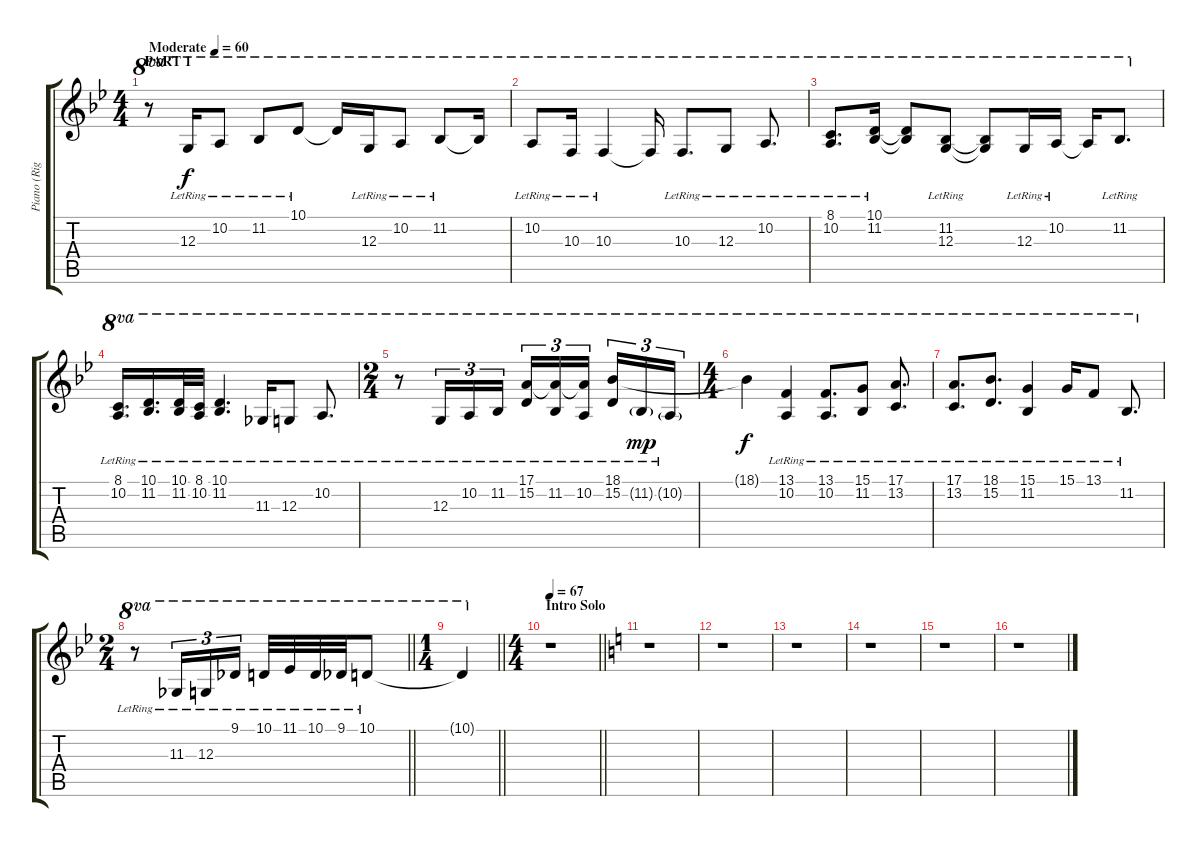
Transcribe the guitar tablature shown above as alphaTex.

\track ("Piano (Right Hand)" "Piano (Rig") {instrument acousticgrandpiano}
\staff {score tabs}
\tuning (E4 B3 G3 D3 A2 D2) {hide}
\ts (4 4)
\section ("" "PART 1")
\tempo (60 "Moderate")
\clef g2
\ks bb
r.8{ot 8va dy f instrument acousticgrandpiano} 12.3{lr}.16{ot 8va} 10.2{lr}.8{ot 8va} 11.2{lr}.8{ot 8va} 10.1{lr}.8{ot 8va} 10.1{t}.16{ot 8va} 12.3{lr}.16{ot 8va} 10.2{lr}.8{ot 8va} 11.2{lr}.8{ot 8va} 11.2{t}.16{ot 8va} |
10.2{lr}.8{ot 8va} 10.3{lr}.16{ot 8va} 10.3{lr}.4{ot 8va} 10.3{t}.16{ot 8va} 10.3{lr}.8{d ot 8va} 12.3{lr}.8{ot 8va} 10.2{lr}.8{d ot 8va} |
(8.1{lr} 10.2{lr}).8{d ot 8va} (10.1{lr} 11.2{lr}).16{ot 8va} (10.1{t} 11.2{t}).8{ot 8va} (11.2{lr} 12.3{lr}).8{ot 8va} (11.2{t} 12.3{t}).8{ot 8va} 12.3{lr}.16{ot 8va} 10.2{lr}.16{ot 8va} 10.2{t}.16{ot 8va} 11.2{lr}.8{d ot 8va} |
(8.1{lr} 10.2{lr}).16{d ot 8va} (10.1{lr} 11.2{lr}).16{d ot 8va} (10.1{lr} 11.2{lr}).32{ot 8va} (8.1{lr} 10.2{lr}).32{ot 8va} (10.1{lr} 11.2{lr}).4{d ot 8va} 11.3{lr}.16{ot 8va} 12.3{lr}.8{ot 8va} 10.2{lr}.8{d ot 8va} |
\ts (2 4)
r.8{ot 8va} 12.3{lr}.16{tu (3 2) ot 8va} 10.2{lr}.16{tu (3 2) ot 8va} 11.2{lr}.16{tu (3 2) ot 8va} (17.1{lr} 15.2{lr}).16{tu (3 2) ot 8va} (17.1{t} 11.2{lr}).16{tu (3 2) ot 8va} (17.1{t} 10.2{lr}).16{tu (3 2) ot 8va beam splitsecondary} (18.1{lr} 15.2{lr}).16{tu (3 2) ot 8va} 11.2{g lr}.16{tu (3 2) ot 8va dy mp} 10.2{g lr}.16{tu (3 2) ot 8va} |
\ts (4 4)
18.1{t}.4{ot 8va dy f} (13.1{lr} 10.2{lr}).4{ot 8va} (13.1{lr} 10.2{lr}).8{d ot 8va} (15.1{lr} 11.2{lr}).8{ot 8va} (17.1{lr} 13.2{lr}).8{d ot 8va} |
(17.1{lr} 13.2{lr}).8{d ot 8va} (18.1{lr} 15.2{lr}).8{d ot 8va} (15.1{lr} 11.2{lr}).4{ot 8va} 15.1{lr}.16{ot 8va} 13.1{lr}.8{ot 8va} 11.2{lr}.8{d ot 8va} |
\ts (2 4)
\barLineRight lightlight
r.8{ot 8va} 11.3{lr}.16{tu (3 2) ot 8va} 12.3{lr}.16{tu (3 2) ot 8va} 9.1{lr}.16{tu (3 2) ot 8va} 10.1{lr}.32{ot 8va} 11.1{lr}.32{ot 8va} 10.1{lr}.32{ot 8va} 9.1{lr}.32{ot 8va} 10.1{lr}.8{ot 8va} |
\ts (1 4)
\barLineRight lightlight
10.1{t}.4{ot 8va} |
\ts (4 4)
\section ("" "Intro Solo")
\tempo 67
\barLineRight lightlight
r.1 |
\ks c
r.1 |
r.1 |
r.1 |
r.1 |
r.1 |
r.1
